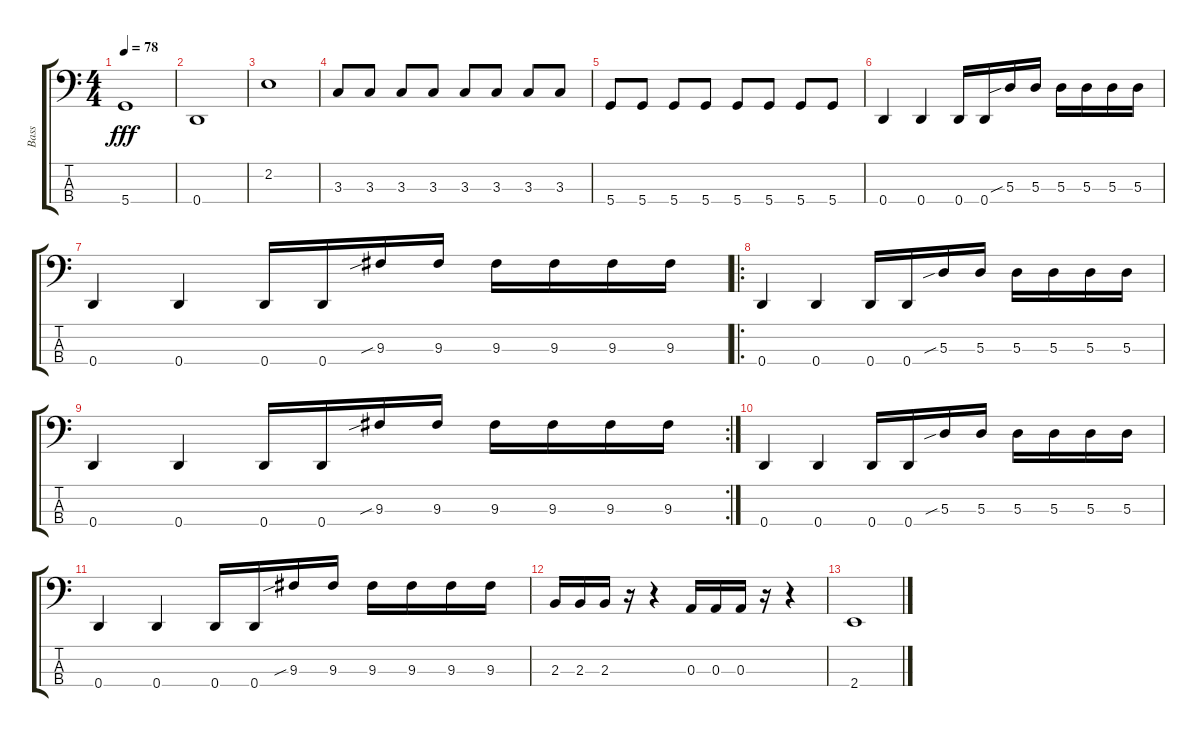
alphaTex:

\track ("Bass" "Bass") {instrument electricbassfinger}
\staff {score tabs}
\tuning (G2 D2 A1 D1) {hide}
\ts (4 4)
\tempo 78
\clef f4
\ks c
5.4.1{dy fff} |
0.4.1 |
2.2.1 |
3.3.8 3.3.8 3.3.8 3.3.8 3.3.8 3.3.8 3.3.8 3.3.8 |
5.4.8 5.4.8 5.4.8 5.4.8 5.4.8 5.4.8 5.4.8 5.4.8 |
0.4.4 0.4.4 0.4.16 0.4.16 5.3{sib}.16 5.3.16 5.3.16 5.3.16 5.3.16 5.3.16 |
0.4.4 0.4.4 0.4.16 0.4.16 9.3{sib}.16 9.3.16 9.3.16 9.3.16 9.3.16 9.3.16 |
\ro
0.4.4 0.4.4 0.4.16 0.4.16 5.3{sib}.16 5.3.16 5.3.16 5.3.16 5.3.16 5.3.16 |
\rc 2
0.4.4 0.4.4 0.4.16 0.4.16 9.3{sib}.16 9.3.16 9.3.16 9.3.16 9.3.16 9.3.16 |
0.4.4 0.4.4 0.4.16 0.4.16 5.3{sib}.16 5.3.16 5.3.16 5.3.16 5.3.16 5.3.16 |
0.4.4 0.4.4 0.4.16 0.4.16 9.3{sib}.16 9.3.16 9.3.16 9.3.16 9.3.16 9.3.16 |
2.3.16 2.3.16 2.3.16 r.16 r.4 0.3.16 0.3.16 0.3.16 r.16 r.4 |
2.4.1
